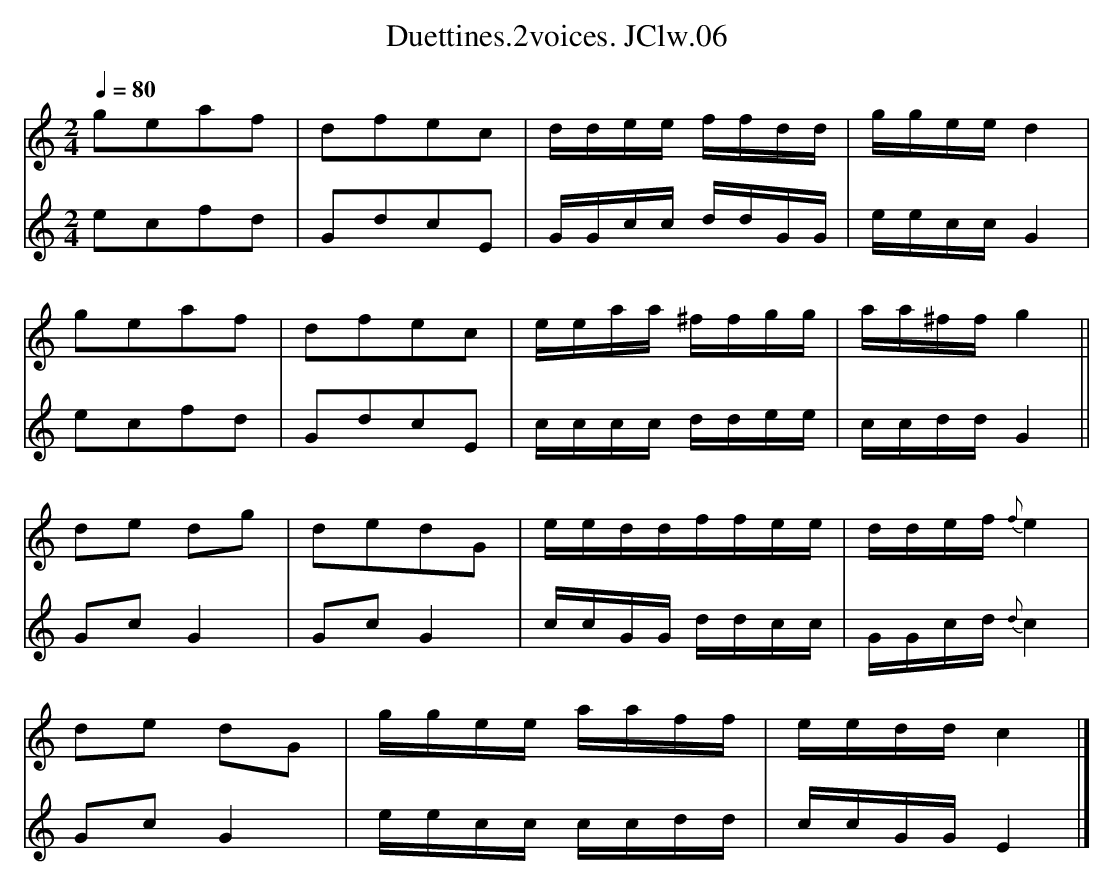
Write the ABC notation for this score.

X:1
T:Duettines.2voices. JClw.06
L:1/8
M:2/4
Q:1/4=80
K:C
[V:1] geaf|dfec|d/d/e/e/ f/f/d/d/|g/g/e/e/ d2|
[V:2] ecfd|GdcE|G/G/c/c/ d/d/G/G/|e/e/c/c/ G2|
[V:1] geaf|dfec|e/e/a/a/ ^f/f/g/g/|a/a/^f/f/ g2||
[V:2] ecfd|GdcE|c/c/c/c/ d/d/e/e/|c/c/d/d/G2||
[V:1] de dg|dedG|e/e/d/d/f/f/e/e/|d/d/e/f/ {f}e2|
[V:2] GcG2|GcG2|c/c/G/G/ d/d/c/c/|G/G/c/d/ {d}c2|
[V:1] de dG|g/g/e/e/ a/a/f/f/|e/e/d/d/ c2|]
[V:2] Gc G2|e/e/c/c/ c/c/d/d/|c/c/G/G/ E2|]
